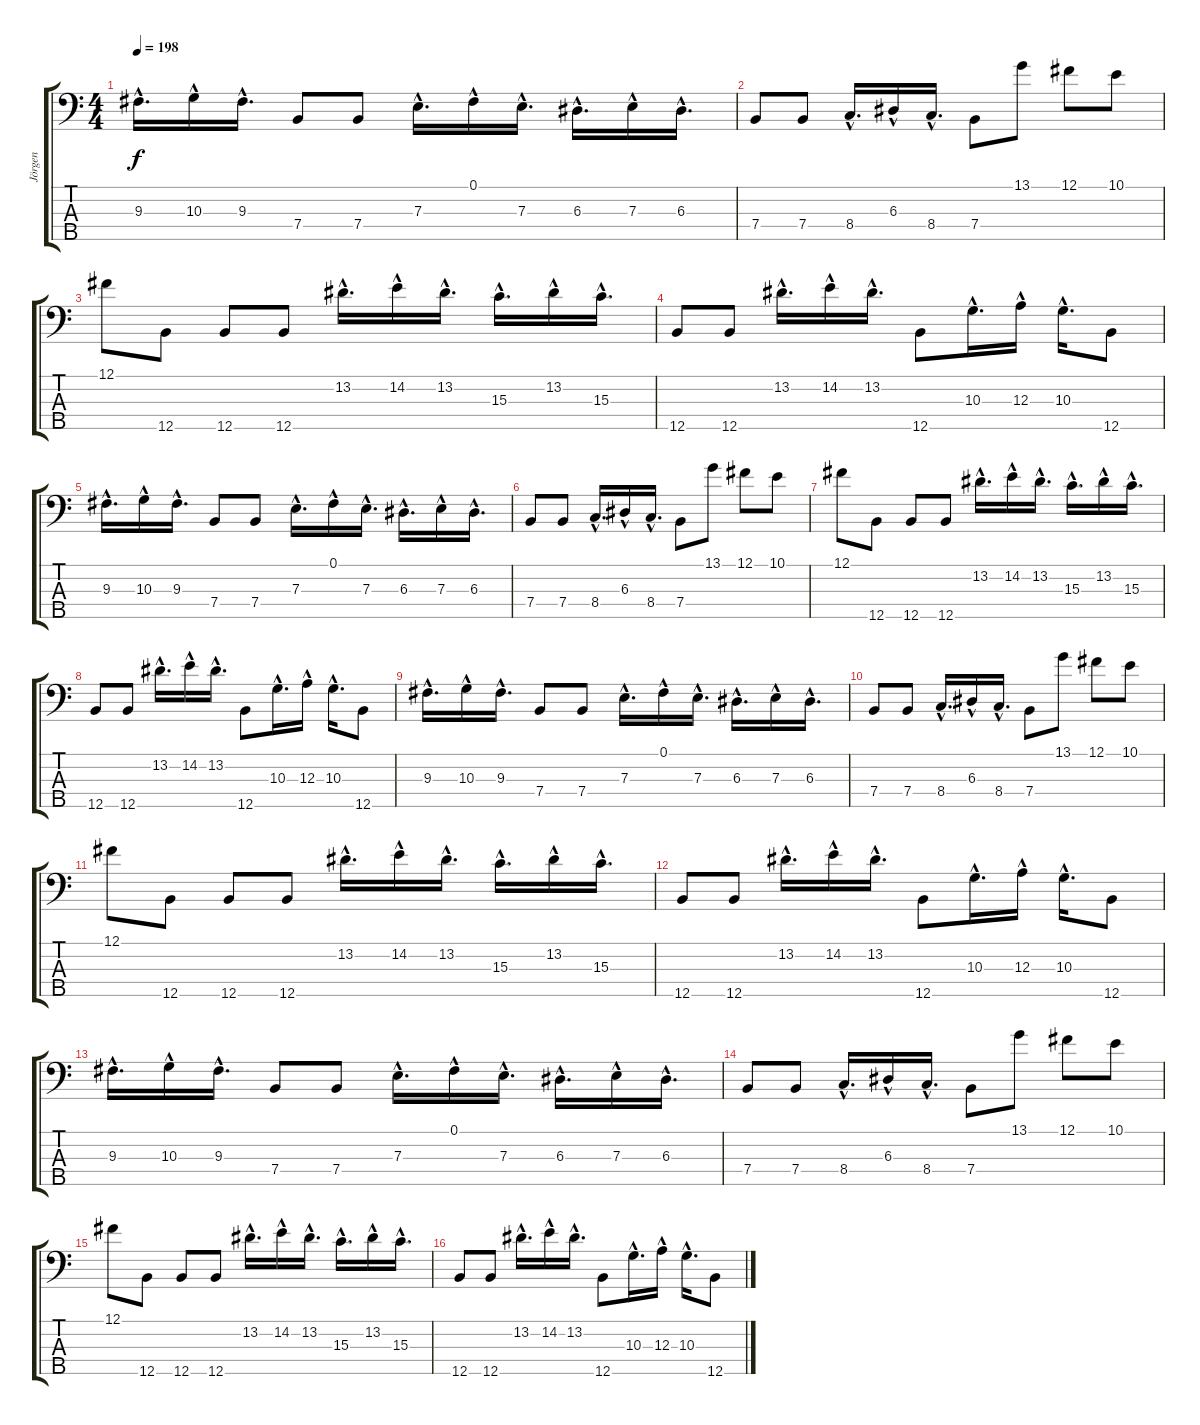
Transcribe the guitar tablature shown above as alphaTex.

\track ("Jörgen" "Jörgen") {instrument electricbassfinger}
\staff {score tabs}
\tuning (Gb2 D2 A1 E1 B0) {hide}
\ts (4 4)
\tempo 198
\clef f4
\ks c
9.3{hac}.16{d dy f} 10.3{hac}.16 9.3{hac}.16{d} 7.4.8 7.4.8 7.3{hac}.16{d} 0.1{hac}.16 7.3{hac}.16{d} 6.3{hac}.16{d} 7.3{hac}.16 6.3{hac}.16{d} |
7.4.8 7.4.8 8.4{hac}.16{d} 6.3{hac}.16 8.4{hac}.16{d} 7.4.8 13.1.8 12.1.8 10.1.8 |
12.1.8 12.5.8 12.5.8 12.5.8 13.2{hac}.16{d} 14.2{hac}.16 13.2{hac}.16{d} 15.3{hac}.16{d} 13.2{hac}.16 15.3{hac}.16{d} |
12.5.8 12.5.8 13.2{hac}.16{d} 14.2{hac}.16 13.2{hac}.16{d} 12.5.8 10.3{hac}.16{d} 12.3{hac}.16 10.3{hac}.16{d} 12.5.8 |
9.3{hac}.16{d} 10.3{hac}.16 9.3{hac}.16{d} 7.4.8 7.4.8 7.3{hac}.16{d} 0.1{hac}.16 7.3{hac}.16{d} 6.3{hac}.16{d} 7.3{hac}.16 6.3{hac}.16{d} |
7.4.8 7.4.8 8.4{hac}.16{d} 6.3{hac}.16 8.4{hac}.16{d} 7.4.8 13.1.8 12.1.8 10.1.8 |
12.1.8 12.5.8 12.5.8 12.5.8 13.2{hac}.16{d} 14.2{hac}.16 13.2{hac}.16{d} 15.3{hac}.16{d} 13.2{hac}.16 15.3{hac}.16{d} |
12.5.8 12.5.8 13.2{hac}.16{d} 14.2{hac}.16 13.2{hac}.16{d} 12.5.8 10.3{hac}.16{d} 12.3{hac}.16 10.3{hac}.16{d} 12.5.8 |
9.3{hac}.16{d} 10.3{hac}.16 9.3{hac}.16{d} 7.4.8 7.4.8 7.3{hac}.16{d} 0.1{hac}.16 7.3{hac}.16{d} 6.3{hac}.16{d} 7.3{hac}.16 6.3{hac}.16{d} |
7.4.8 7.4.8 8.4{hac}.16{d} 6.3{hac}.16 8.4{hac}.16{d} 7.4.8 13.1.8 12.1.8 10.1.8 |
12.1.8 12.5.8 12.5.8 12.5.8 13.2{hac}.16{d} 14.2{hac}.16 13.2{hac}.16{d} 15.3{hac}.16{d} 13.2{hac}.16 15.3{hac}.16{d} |
12.5.8 12.5.8 13.2{hac}.16{d} 14.2{hac}.16 13.2{hac}.16{d} 12.5.8 10.3{hac}.16{d} 12.3{hac}.16 10.3{hac}.16{d} 12.5.8 |
9.3{hac}.16{d} 10.3{hac}.16 9.3{hac}.16{d} 7.4.8 7.4.8 7.3{hac}.16{d} 0.1{hac}.16 7.3{hac}.16{d} 6.3{hac}.16{d} 7.3{hac}.16 6.3{hac}.16{d} |
7.4.8 7.4.8 8.4{hac}.16{d} 6.3{hac}.16 8.4{hac}.16{d} 7.4.8 13.1.8 12.1.8 10.1.8 |
12.1.8 12.5.8 12.5.8 12.5.8 13.2{hac}.16{d} 14.2{hac}.16 13.2{hac}.16{d} 15.3{hac}.16{d} 13.2{hac}.16 15.3{hac}.16{d} |
12.5.8 12.5.8 13.2{hac}.16{d} 14.2{hac}.16 13.2{hac}.16{d} 12.5.8 10.3{hac}.16{d} 12.3{hac}.16 10.3{hac}.16{d} 12.5.8
